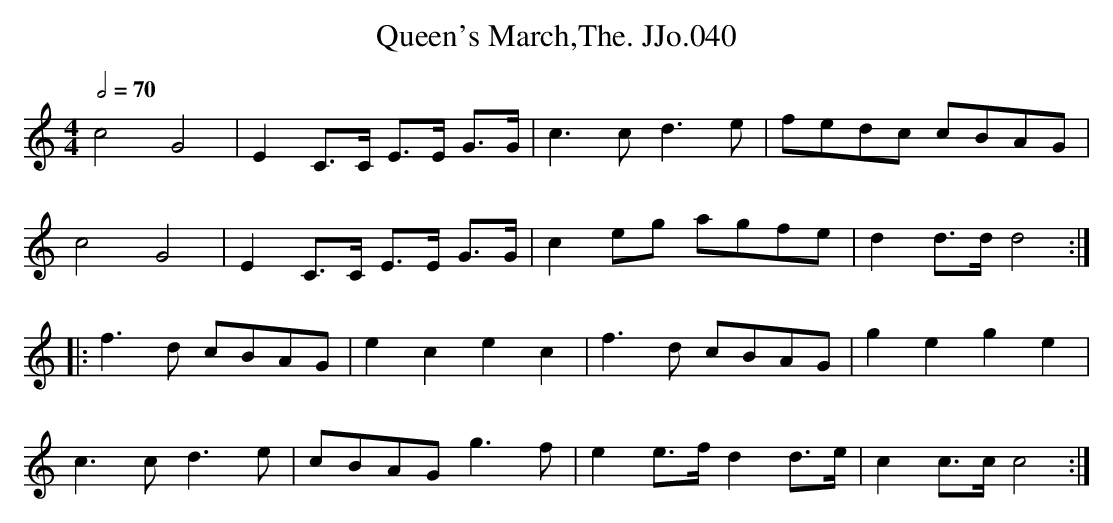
X:1
T:Queen's March,The. JJo.040
L:1/8
M:4/4
Q:1/2=70
K:C
c4G4|E2C>C E>E G>G|c3cd3e|fedc cBAG|!
c4G4|E2C>C E>E G>G|c2eg agfe|d2d>dd4::!
f3d cBAG|e2c2e2c2|f3d cBAG|g2e2g2e2|!
c3cd3e|cBAG g3f|e2e>fd2d>e|c2c>cc4:|
